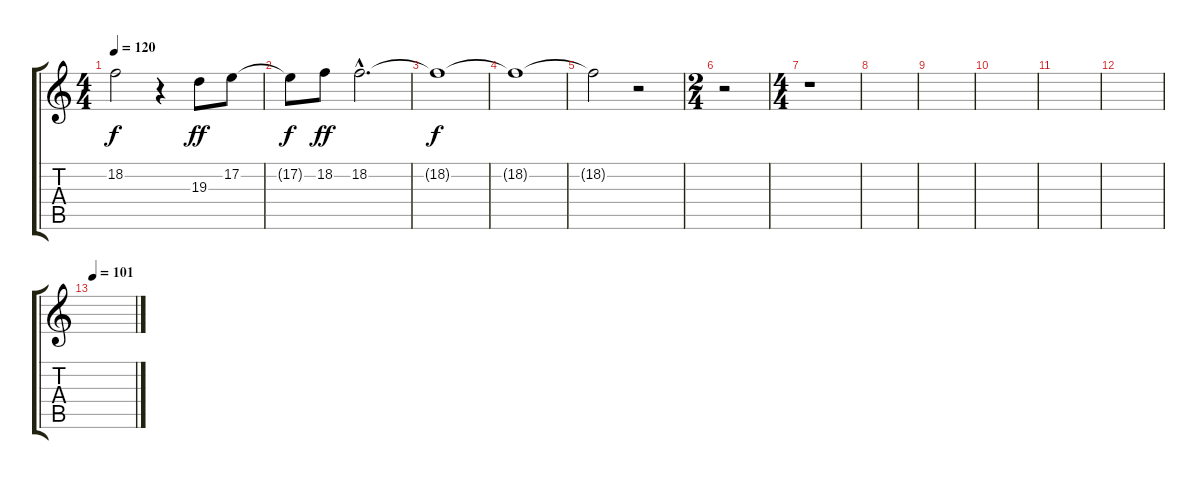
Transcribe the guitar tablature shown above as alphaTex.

\track "" {instrument acousticgrandpiano}
\staff {score tabs}
\tuning (E4 B3 G3 D3 A2 E2) {hide}
\ts (4 4)
\tempo 120
\clef g2
\ks c
18.2{t}.2{dy f} r.4 19.3.8{dy ff} 17.2.8 |
17.2{t}.8{dy f} 18.2.8{dy ff} 18.2{hac}.2{d} |
18.2{t}.1{dy f} |
18.2{t}.1 |
18.2{t}.2 r.2 |
\ts (2 4)
r.2 |
\ts (4 4)
r.1 |
|
|
|
|
|
\tempo 101
